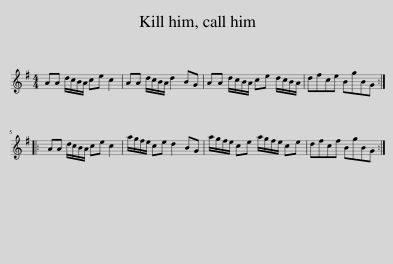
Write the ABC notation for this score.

X:1
L:1/8
M:4/4
I:linebreak $
K:G
V:1 treble
V:1
 AA d/c/B/A/ ce c2 | AA d/c/B/A/ d2 BG | AA d/c/B/A/ ce d/c/B/A/ | dfce BgBG ::$ AA d/c/B/A/ ce c2 | %5
 a/g/f/e/ ce d2 BG | a/g/f/e/ ce a/g/f/e/ ce | dfcf BgBG :| %8
